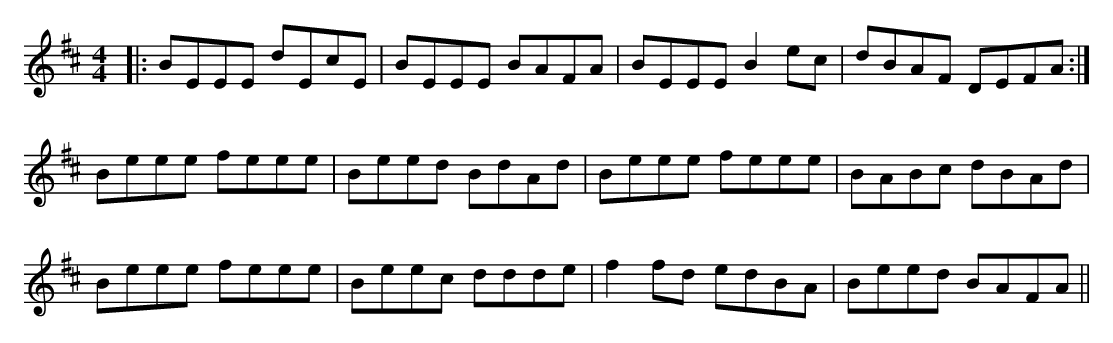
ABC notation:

X:1
M:4/4
K:Edor
|:BEEE dEcE|BEEE BAFA|BEEE B2ec|dBAF DEFA:|
Beee feee|Beed BdAd|Beee feee|BABc dBAd|
Beee feee|Beec ddde|f2fd edBA|Beed BAFA||
